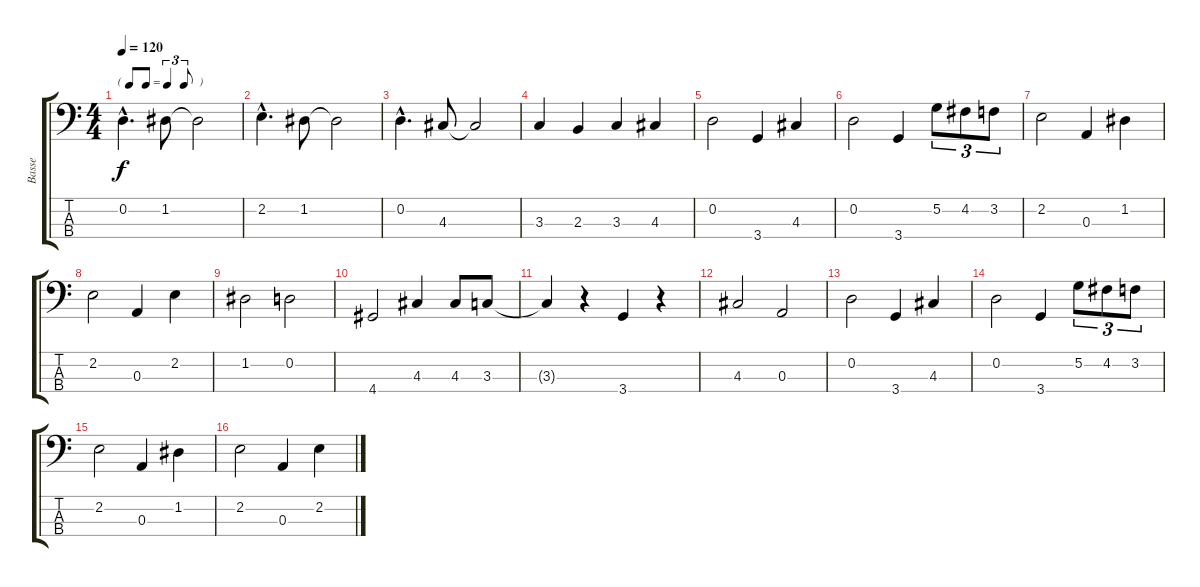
\track ("Basse" "Basse") {instrument acousticbass}
\staff {score tabs}
\tuning (G2 D2 A1 E1) {hide}
\ts (4 4)
\tf triplet8th
\tempo 120
\clef f4
\ks c
0.2{hac}.4{d dy f instrument acousticbass} 1.2.8 1.2{t}.2 |
2.2{hac}.4{d} 1.2.8 1.2{t}.2 |
0.2{hac}.4{d} 4.3.8 4.3{t}.2 |
3.3.4 2.3.4 3.3.4 4.3.4 |
0.2.2 3.4.4 4.3.4 |
0.2.2 3.4.4 5.2.8{tu (3 2)} 4.2.8{tu (3 2)} 3.2.8{tu (3 2)} |
2.2.2 0.3.4 1.2.4 |
2.2.2 0.3.4 2.2.4 |
1.2.2 0.2.2 |
4.4.2 4.3.4 4.3.8 3.3.8 |
3.3{t}.4 r.4 3.4.4 r.4 |
4.3.2 0.3.2 |
0.2.2 3.4.4 4.3.4 |
0.2.2 3.4.4 5.2.8{tu (3 2)} 4.2.8{tu (3 2)} 3.2.8{tu (3 2)} |
2.2.2 0.3.4 1.2.4 |
2.2.2 0.3.4 2.2.4
